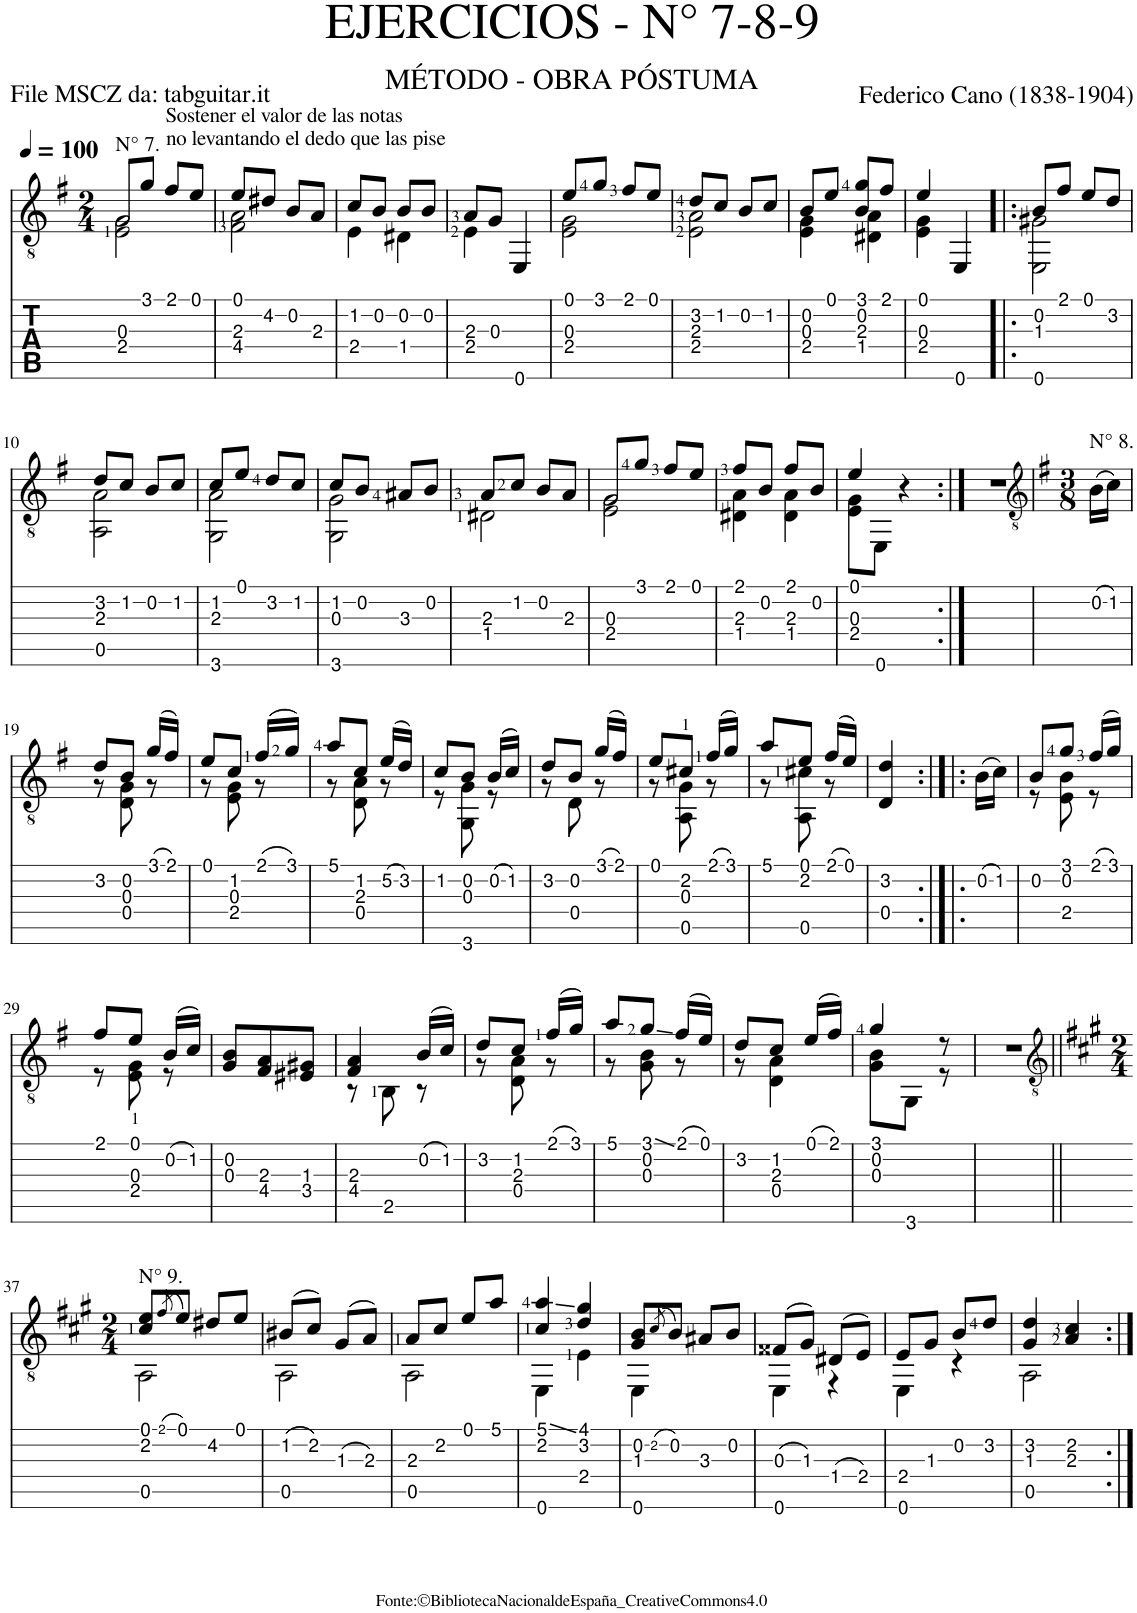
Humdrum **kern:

**kern	**kern
*part1	*part1
*staff2	*staff1
*I"Guitar	*
*I'Guit.	*
*stria6	*
*	*clefGv2
*k[f#]	*k[f#]
*M2/4	*M2/4
*MM100	*MM100
=1	=1
*^	*
!	!	!LO:TX:a:t=Sostener el valor de las notas
!	!	!LO:TX:a:t=no levantando el dedo que las pise
!	!	!LO:TX:a:t=N° 7.
!	!	!LO:N:head=open
*	*	*^
8GL	2G 2E	8G/L	2E\ 2G\
8gJ	.	8g/J	.
8f#L	.	8f#/L	.
8eJ	.	8e/J	.
=2	=2	=2	=2
8eL	2F# 2A	8e/L	2F#\ 2A\
8d#J	.	8d#X/J	.
8BL	.	8B/L	.
8AJ	.	8A/J	.
=3	=3	=3	=3
8cL	4E	8c/L	4E\
8BJ	.	8B/J	.
8BL	4D#	8B/L	4D#X\
8BJ	.	8B/J	.
=4	=4	=4	=4
8AL	4E	8A/L	4E\
8GJ	.	8G/J	.
4EE	4ryy	4EE/	4ryy
=5	=5	=5	=5
8eL	2E 2G	8e/L	2E\ 2G\
8gJ	.	8g/J	.
8f#L	.	8f#/L	.
8eJ	.	8e/J	.
=6	=6	=6	=6
8dL	2E 2A	8d/L	2E\ 2A\
8cJ	.	8c/J	.
8BL	.	8B/L	.
8cJ	.	8c/J	.
=7	=7	=7	=7
8BL	4E 4G	8B/L	4E\ 4G\
8eJ	.	8e/J	.
8B\ 8g\L	4D# 4A	8B/ 8g/L	4D#X\ 4A\
8f#J	.	8f#/J	.
=8	=8	=8	=8
4e	4E 4G	4e/	4E\ 4G\
4EE	4ryy	4EE/	4ryy
=9!|:	=9!|:	=9!|:	=9!|:
8BL	2EE 2G#	8B/L	2EE\ 2G#X\
8f#J	.	8f#/J	.
8eL	.	8e/L	.
8dJ	.	8d/J	.
!!LO:LB:g=z	!!
=10	=10	=10	=10
8dL	2AA 2A	8d/L	2AA\ 2A\
8cJ	.	8c/J	.
8BL	.	8B/L	.
8cJ	.	8c/J	.
=11	=11	=11	=11
8cL	2GG 2A	8c/L	2GG\ 2A\
8eJ	.	8e/J	.
8dL	.	8d/L	.
8cJ	.	8c/J	.
=12	=12	=12	=12
8cL	2GG 2G	8c/L	2GG\ 2G\
8BJ	.	8B/J	.
8A#L	.	8A#X/L	.
8BJ	.	8B/J	.
=13	=13	=13	=13
8AL	2D#	8A/L	2D#X\
8cJ	.	8c/J	.
8BL	.	8B/L	.
8AJ	.	8A/J	.
=14	=14	=14	=14
!	!	!LO:N:head=open	!
8GL	2G 2E	8G/L	2E\ 2G\
8gJ	.	8g/J	.
8f#L	.	8f#/L	.
8eJ	.	8e/J	.
=15	=15	=15	=15
8f#L	4D# 4A	8f#/L	4D#X\ 4A\
8BJ	.	8B/J	.
8f#L	4D# 4A	8f#/L	4D#\ 4A\
8BJ	.	8B/J	.
=16	=16	=16	=16
4e	8E\ 8G\L	4e/	8E\ 8G\L
.	8EEJ	.	8EE\J
4r	4ryy	4r	4ryy
*v	*v	*	*
*	*v	*v
=17:|!	=17:|!
2r	2r
=18	=18
*	*clefGv2
*k[f#]	*k[f#]
*M3/8	*M3/8
!	!LO:TX:a:t=N° 8.
16BLL	(16B\LL
16cJJ	16c\JJ)
!!LO:LB:g=z
=19	=19
*^	*^
8dL	8r	8d/L	8r
8B	8D 8G	8B/J	8D\ 8G\
16gL	8r	(16g/LL	8r
16f#JJ	.	16f#/JJ)	.
=20	=20	=20	=20
8eL	8r	8e/L	8r
8c	8E 8G	8c/J	8E\ 8G\
16f#L	8r	(16f#/LL	8r
16gJJ	.	16g/JJ)	.
=21	=21	=21	=21
8aL	8r	8a/L	8r
8c	8D 8A	8c/J	8D\ 8A\
16eL	8r	(16e/LL	8r
16dJJ	.	16d/JJ)	.
=22	=22	=22	=22
8cL	8r	8c/L	8r
8B	8GG 8G	8B/J	8GG\ 8G\
16BL	8r	(16B/LL	8r
16cJJ	.	16c/JJ)	.
=23	=23	=23	=23
8dL	8r	8d/L	8r
8B	8D	8B/J	8D\
16gL	8r	(16g/LL	8r
16f#JJ	.	16f#/JJ)	.
=24	=24	=24	=24
8eL	8r	8e/L	8r
8c#	8AA 8G	8c#X/J	8AA\ 8G\
16f#L	8r	(16f#/LL	8r
16gJJ	.	16g/JJ)	.
=25	=25	=25	=25
8aL	8r	8a/L	8r
8e	8AA 8c#	8e/J	8AA\ 8c#X\
16f#L	8r	(16f#/LL	8r
16eJJ	.	16e/JJ)	.
*v	*v	*	*
*	*v	*v
=26	=26
4D 4d	4D/ 4d/
=27:|!|:	=27:|!|:
16BLL	(16B\LL
16cJJ	16c\JJ)
=28	=28
*^	*^
8BL	8r	8B/L	8r
8g	8E 8B	8g/J	8E\ 8B\
16f#L	8r	(16f#/LL	8r
16gJJ	.	16g/JJ)	.
!!LO:LB:g=z	!!
=29	=29	=29	=29
8f#L	8r	8f#/L	8r
8e	8E 8G	8e/J	8E\ 8G\
16BL	8r	(16B/LL	8r
16cJJ	.	16c/JJ)	.
*v	*v	*	*
*	*v	*v
=30	=30
8G\ 8B\L	8G/ 8B/L
8F#\ 8A\	8F#/ 8A/
8E#\ 8G#\J	8E#X/ 8G#X/J
=31	=31
*^	*^
4F# 4A	8r	4F#/ 4A/	8r
.	8BB	.	8BB\
16BLL	8r	(16B/LL	8r
16cJJ	.	16c/JJ)	.
=32	=32	=32	=32
8dL	8r	8d/L	8r
8c	8D 8A	8c/J	8D\ 8A\
16f#L	8r	(16f#/LL	8r
16gJJ	.	16g/JJ)	.
=33	=33	=33	=33
8aL	8r	8a/L	8r
8g	8G 8B	8g/J	8G\ 8B\
16f#L	8r	(16f#/LL	8r
16eJJ	.	16e/JJ)	.
=34	=34	=34	=34
8dL	8r	8d/L	8r
8c	4D 4A	8c/J	4D\ 4A\
16eL	.	(16e/LL	.
16f#JJ	.	16f#/JJ)	.
=35	=35	=35	=35
4g	8G\ 8B\L	4g/	8G\ 8B\L
.	8GGJ	.	8GG\J
8r	8r	8r	8r
*v	*v	*	*
*	*v	*v
=36	=36
4.r	4.r
!!LO:LB:g=z
=37||	=37||
*	*clefGv2
*k[f#c#g#]	*k[f#c#g#]
*M2/4	*M2/4
*^	*^
!	!	!LO:TX:a:t=N° 9.	!
8c#\ 8e\L	2AA	8c#/ 8e/L	2AA\
qf#	.	(8qf#/	.
8eJ	.	8e/J)	.
8d#L	.	8d#X/L	.
8eJ	.	8e/J	.
=38	=38	=38	=38
8B#L	2AA	(8B#X/L	2AA\
8c#J	.	8c#/J)	.
8G#L	.	(8G#/L	.
8AJ	.	8A/J)	.
=39	=39	=39	=39
8AL	2AA	8A/L	2AA\
8c#J	.	8c#/J	.
8eL	.	8e/L	.
8aJ	.	8a/J	.
=40	=40	=40	=40
4c# 4a	4EE	4c#/ 4a/	4EE\
4d 4g#	4E	4d/ 4g#/	4E\
=41	=41	=41	=41
8G#\ 8B\L	4EE	8G#/ 8B/L	4EE\
qc#	.	(8qc#/	.
8BJ	.	8B/J)	.
8A#L	4ryy	8A#X/L	4ryy
8BJ	.	8B/J	.
=42	=42	=42	=42
8F##L	4EE	(8F##X/L	4EE\
8G#J	.	8G#/J)	.
8D#L	4r	(8D#X/L	4r
8EJ	.	8E/J)	.
=43	=43	=43	=43
8EL	4EE	8E/L	4EE\
8G#J	.	8G#/J	.
8BL	4r	8B/L	4r
8dJ	.	8d/J	.
=44	=44	=44	=44
4G# 4d	2AA	4G#/ 4d/	2AA\
4A 4c#	.	4A/ 4c#/	.
*v	*v	*	*
*	*v	*v
=:|!	=:|!
*-	*-
